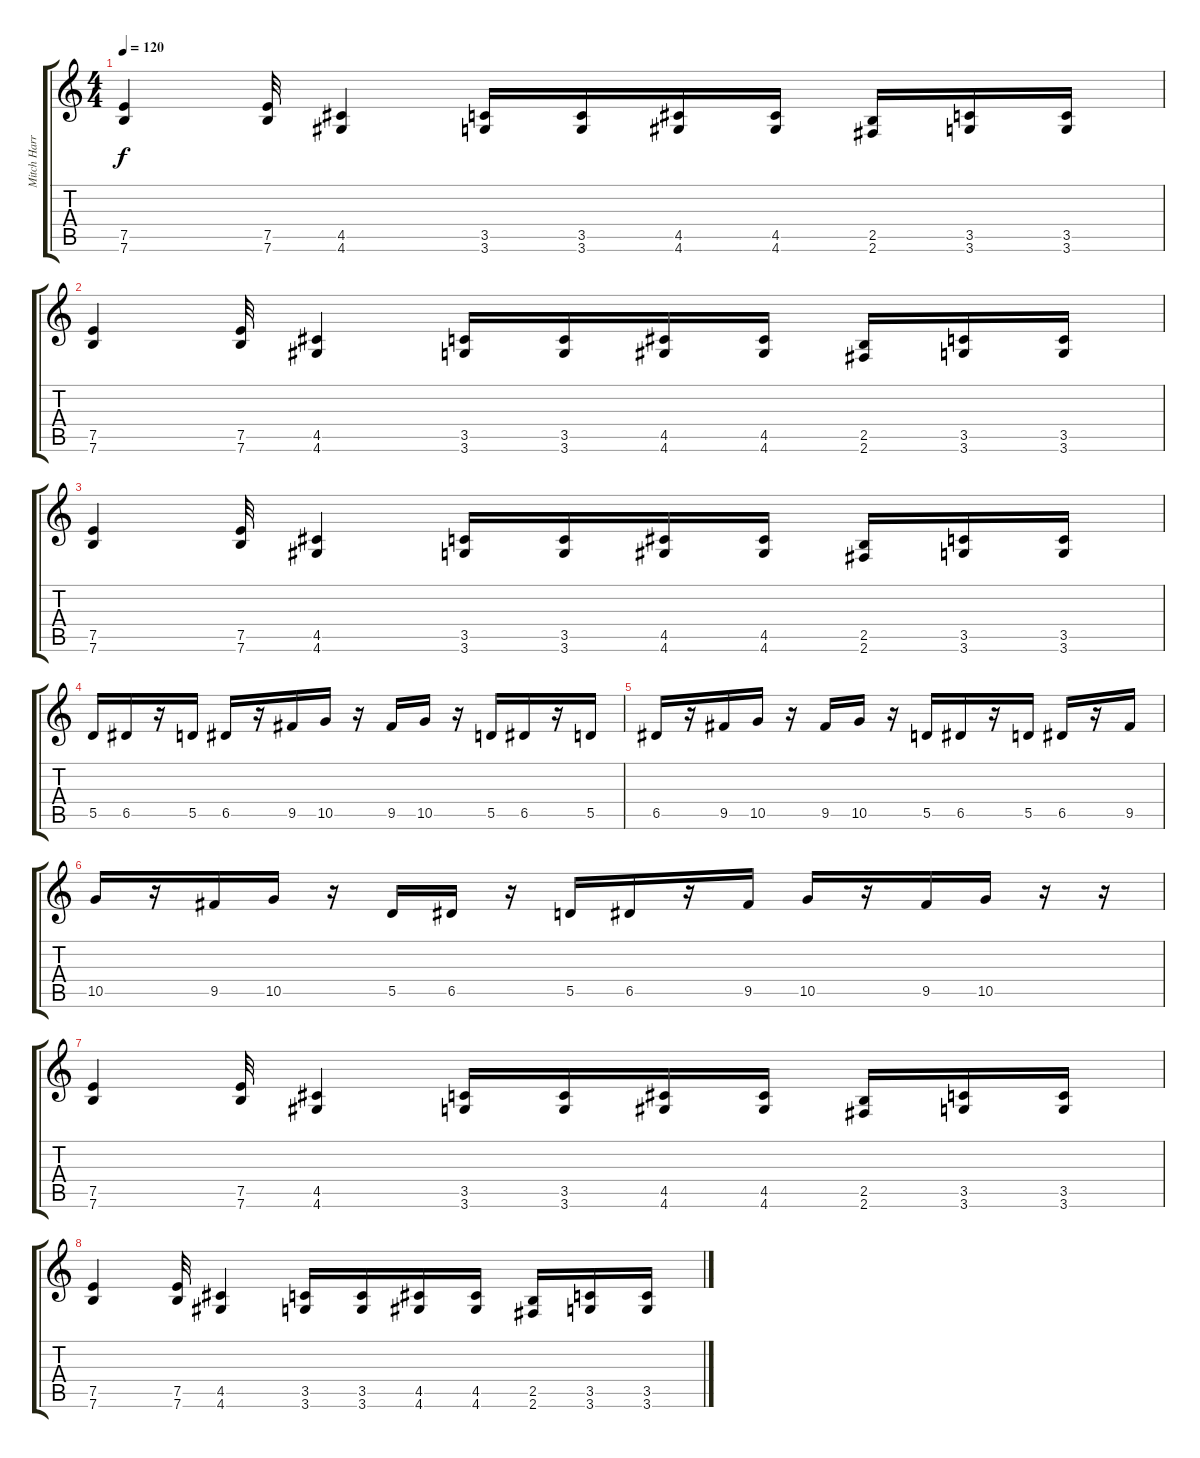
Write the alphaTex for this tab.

\track ("Mitch Harris" "Mitch Harr") {instrument distortionguitar}
\staff {score tabs}
\tuning (E4 B3 G3 D3 A2 E2) {hide}
\ts (4 4)
\tempo 120
\clef g2
\ks c
(7.5 7.6).4{dy f} (7.5 7.6).32 (4.5 4.6).4 (3.5 3.6).16 (3.5 3.6).16 (4.5 4.6).16 (4.5 4.6).16 (2.5 2.6).16 (3.5 3.6).16 (3.5 3.6).16 |
(7.5 7.6).4 (7.5 7.6).32 (4.5 4.6).4 (3.5 3.6).16 (3.5 3.6).16 (4.5 4.6).16 (4.5 4.6).16 (2.5 2.6).16 (3.5 3.6).16 (3.5 3.6).16 |
(7.5 7.6).4 (7.5 7.6).32 (4.5 4.6).4 (3.5 3.6).16 (3.5 3.6).16 (4.5 4.6).16 (4.5 4.6).16 (2.5 2.6).16 (3.5 3.6).16 (3.5 3.6).16 |
5.5.16 6.5.16 r.16 5.5.16 6.5.16 r.16 9.5.16 10.5.16 r.16 9.5.16 10.5.16 r.16 5.5.16 6.5.16 r.16 5.5.16 |
6.5.16 r.16 9.5.16 10.5.16 r.16 9.5.16 10.5.16 r.16 5.5.16 6.5.16 r.16 5.5.16 6.5.16 r.16 9.5.16 |
10.5.16 r.16 9.5.16 10.5.16 r.16 5.5.16 6.5.16 r.16 5.5.16 6.5.16 r.16 9.5.16 10.5.16 r.16 9.5.16 10.5.16 r.16 r.16 |
(7.5 7.6).4 (7.5 7.6).32 (4.5 4.6).4 (3.5 3.6).16 (3.5 3.6).16 (4.5 4.6).16 (4.5 4.6).16 (2.5 2.6).16 (3.5 3.6).16 (3.5 3.6).16 |
(7.5 7.6).4 (7.5 7.6).32 (4.5 4.6).4 (3.5 3.6).16 (3.5 3.6).16 (4.5 4.6).16 (4.5 4.6).16 (2.5 2.6).16 (3.5 3.6).16 (3.5 3.6).16
